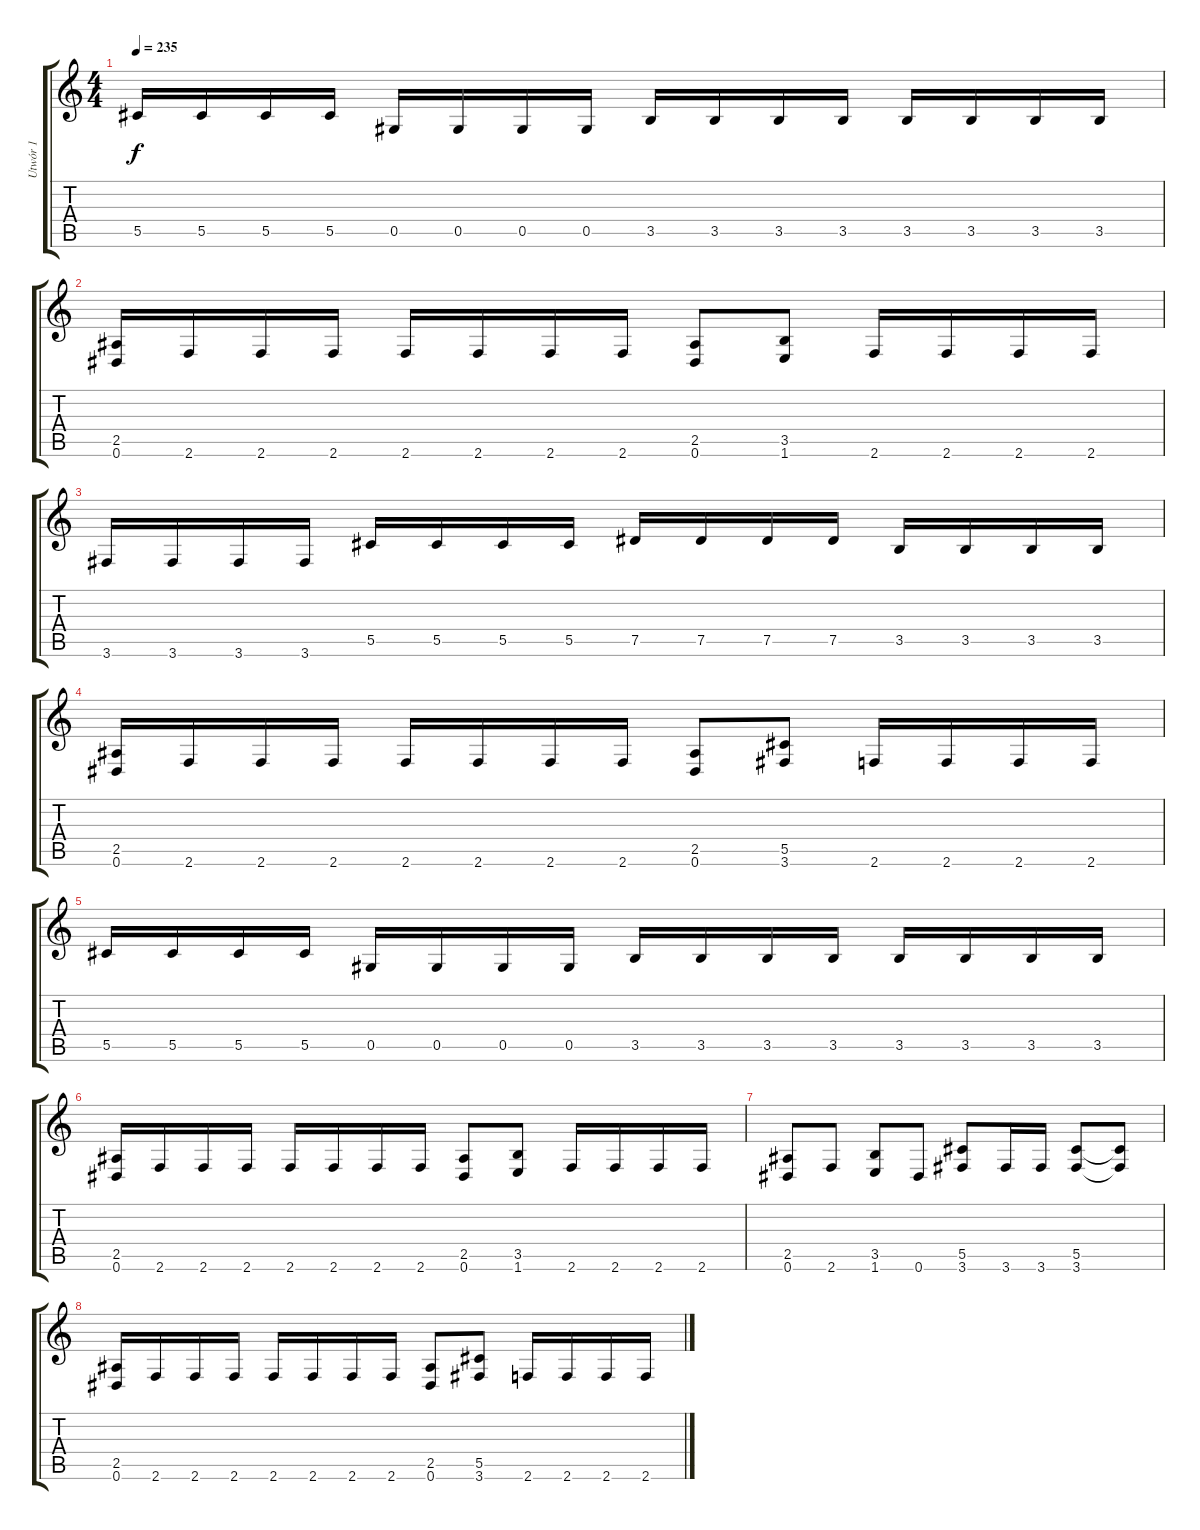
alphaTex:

\track ("Utwór 1" "Utwór 1") {instrument distortionguitar}
\staff {score tabs}
\tuning (Eb4 Bb3 Gb3 Db3 Ab2 Eb2) {hide}
\ts (4 4)
\tempo 235
\clef g2
\ks c
5.5.16{dy f} 5.5.16 5.5.16 5.5.16 0.5.16 0.5.16 0.5.16 0.5.16 3.5.16 3.5.16 3.5.16 3.5.16 3.5.16 3.5.16 3.5.16 3.5.16 |
(2.5 0.6).16 2.6.16 2.6.16 2.6.16 2.6.16 2.6.16 2.6.16 2.6.16 (2.5 0.6).8 (3.5 1.6).8 2.6.16 2.6.16 2.6.16 2.6.16 |
3.6.16 3.6.16 3.6.16 3.6.16 5.5.16 5.5.16 5.5.16 5.5.16 7.5.16 7.5.16 7.5.16 7.5.16 3.5.16 3.5.16 3.5.16 3.5.16 |
(2.5 0.6).16 2.6.16 2.6.16 2.6.16 2.6.16 2.6.16 2.6.16 2.6.16 (2.5 0.6).8 (5.5 3.6).8 2.6.16 2.6.16 2.6.16 2.6.16 |
5.5.16 5.5.16 5.5.16 5.5.16 0.5.16 0.5.16 0.5.16 0.5.16 3.5.16 3.5.16 3.5.16 3.5.16 3.5.16 3.5.16 3.5.16 3.5.16 |
(2.5 0.6).16 2.6.16 2.6.16 2.6.16 2.6.16 2.6.16 2.6.16 2.6.16 (2.5 0.6).8 (3.5 1.6).8 2.6.16 2.6.16 2.6.16 2.6.16 |
(2.5 0.6).8 2.6.8 (3.5 1.6).8 0.6.8 (5.5 3.6).8 3.6.16 3.6.16 (5.5 3.6).8 (5.5{t} 3.6{t}).8 |
(2.5 0.6).16 2.6.16 2.6.16 2.6.16 2.6.16 2.6.16 2.6.16 2.6.16 (2.5 0.6).8 (5.5 3.6).8 2.6.16 2.6.16 2.6.16 2.6.16
